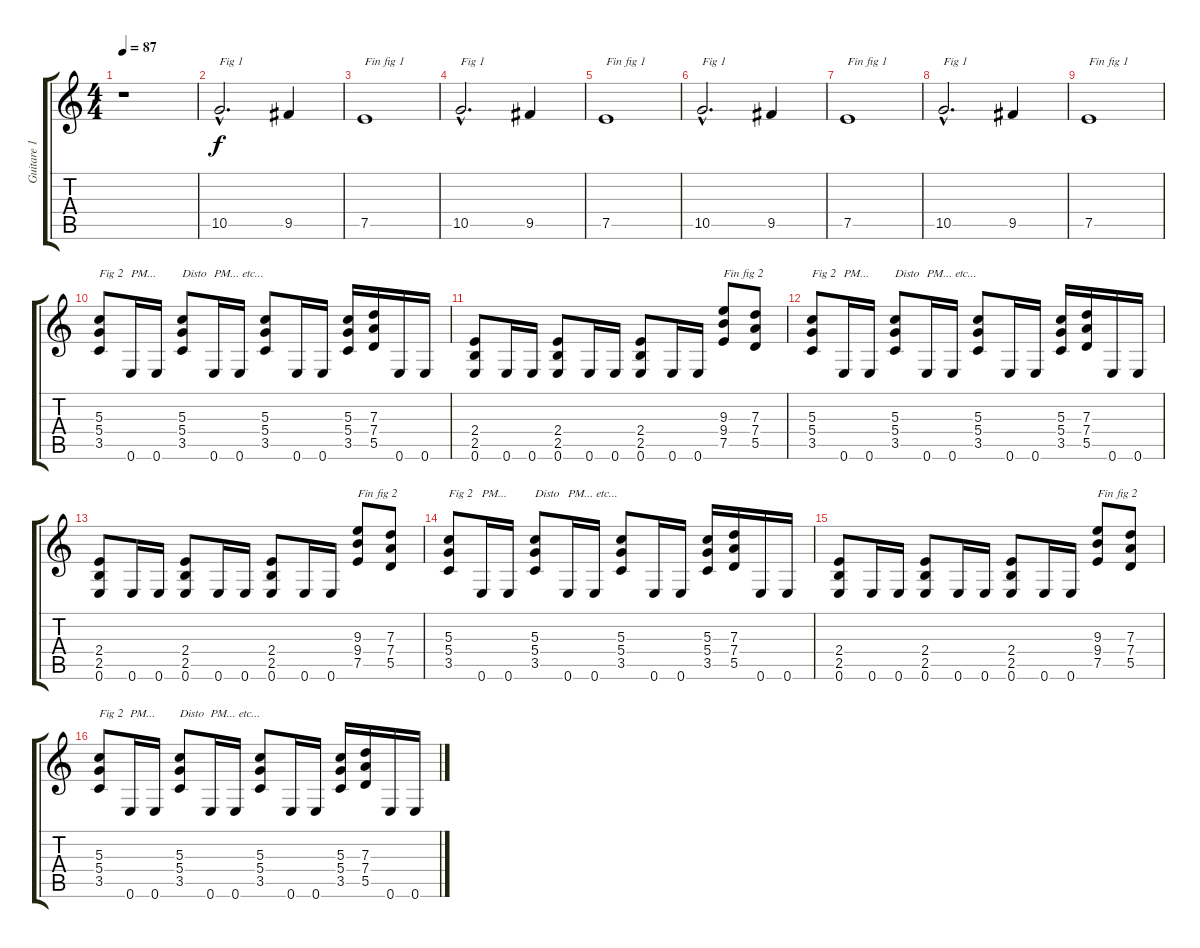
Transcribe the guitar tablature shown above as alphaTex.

\track ("Guitare 1" "Guitare 1") {instrument distortionguitar}
\staff {score tabs}
\tuning (E4 B3 G3 D3 A2 E2) {hide}
\ts (4 4)
\tempo 87
\clef g2
\ks c
r.1{dy f instrument distortionguitar} |
10.5{hac}.2{d txt "Fig 1"} 9.5.4 |
7.5.1{txt "Fin fig 1"} |
10.5{hac}.2{d txt "Fig 1"} 9.5.4 |
7.5.1{txt "Fin fig 1"} |
10.5{hac}.2{d txt "Fig 1"} 9.5.4 |
7.5.1{txt "Fin fig 1"} |
10.5{hac}.2{d txt "Fig 1"} 9.5.4 |
7.5.1{txt "Fin fig 1"} |
(5.3 5.4 3.5).8{txt "Fig 2"} 0.6.16{txt "PM..."} 0.6.16 (5.3 5.4 3.5).8{txt "Disto"} 0.6.16{txt "PM... etc..."} 0.6.16 (5.3 5.4 3.5).8 0.6.16 0.6.16 (5.3 5.4 3.5).16 (7.3 7.4 5.5).16 0.6.16 0.6.16 |
(2.4 2.5 0.6).8 0.6.16 0.6.16 (2.4 2.5 0.6).8 0.6.16 0.6.16 (2.4 2.5 0.6).8 0.6.16 0.6.16 (9.3 9.4 7.5).8{txt "Fin fig 2"} (7.3 7.4 5.5).8 |
(5.3 5.4 3.5).8{txt "Fig 2"} 0.6.16{txt "PM..."} 0.6.16 (5.3 5.4 3.5).8{txt "Disto"} 0.6.16{txt "PM... etc..."} 0.6.16 (5.3 5.4 3.5).8 0.6.16 0.6.16 (5.3 5.4 3.5).16 (7.3 7.4 5.5).16 0.6.16 0.6.16 |
(2.4 2.5 0.6).8 0.6.16 0.6.16 (2.4 2.5 0.6).8 0.6.16 0.6.16 (2.4 2.5 0.6).8 0.6.16 0.6.16 (9.3 9.4 7.5).8{txt "Fin fig 2"} (7.3 7.4 5.5).8 |
(5.3 5.4 3.5).8{txt "Fig 2"} 0.6.16{txt "PM..."} 0.6.16 (5.3 5.4 3.5).8{txt "Disto"} 0.6.16{txt "PM... etc..."} 0.6.16 (5.3 5.4 3.5).8 0.6.16 0.6.16 (5.3 5.4 3.5).16 (7.3 7.4 5.5).16 0.6.16 0.6.16 |
(2.4 2.5 0.6).8 0.6.16 0.6.16 (2.4 2.5 0.6).8 0.6.16 0.6.16 (2.4 2.5 0.6).8 0.6.16 0.6.16 (9.3 9.4 7.5).8{txt "Fin fig 2"} (7.3 7.4 5.5).8 |
(5.3 5.4 3.5).8{txt "Fig 2"} 0.6.16{txt "PM..."} 0.6.16 (5.3 5.4 3.5).8{txt "Disto"} 0.6.16{txt "PM... etc..."} 0.6.16 (5.3 5.4 3.5).8 0.6.16 0.6.16 (5.3 5.4 3.5).16 (7.3 7.4 5.5).16 0.6.16 0.6.16
